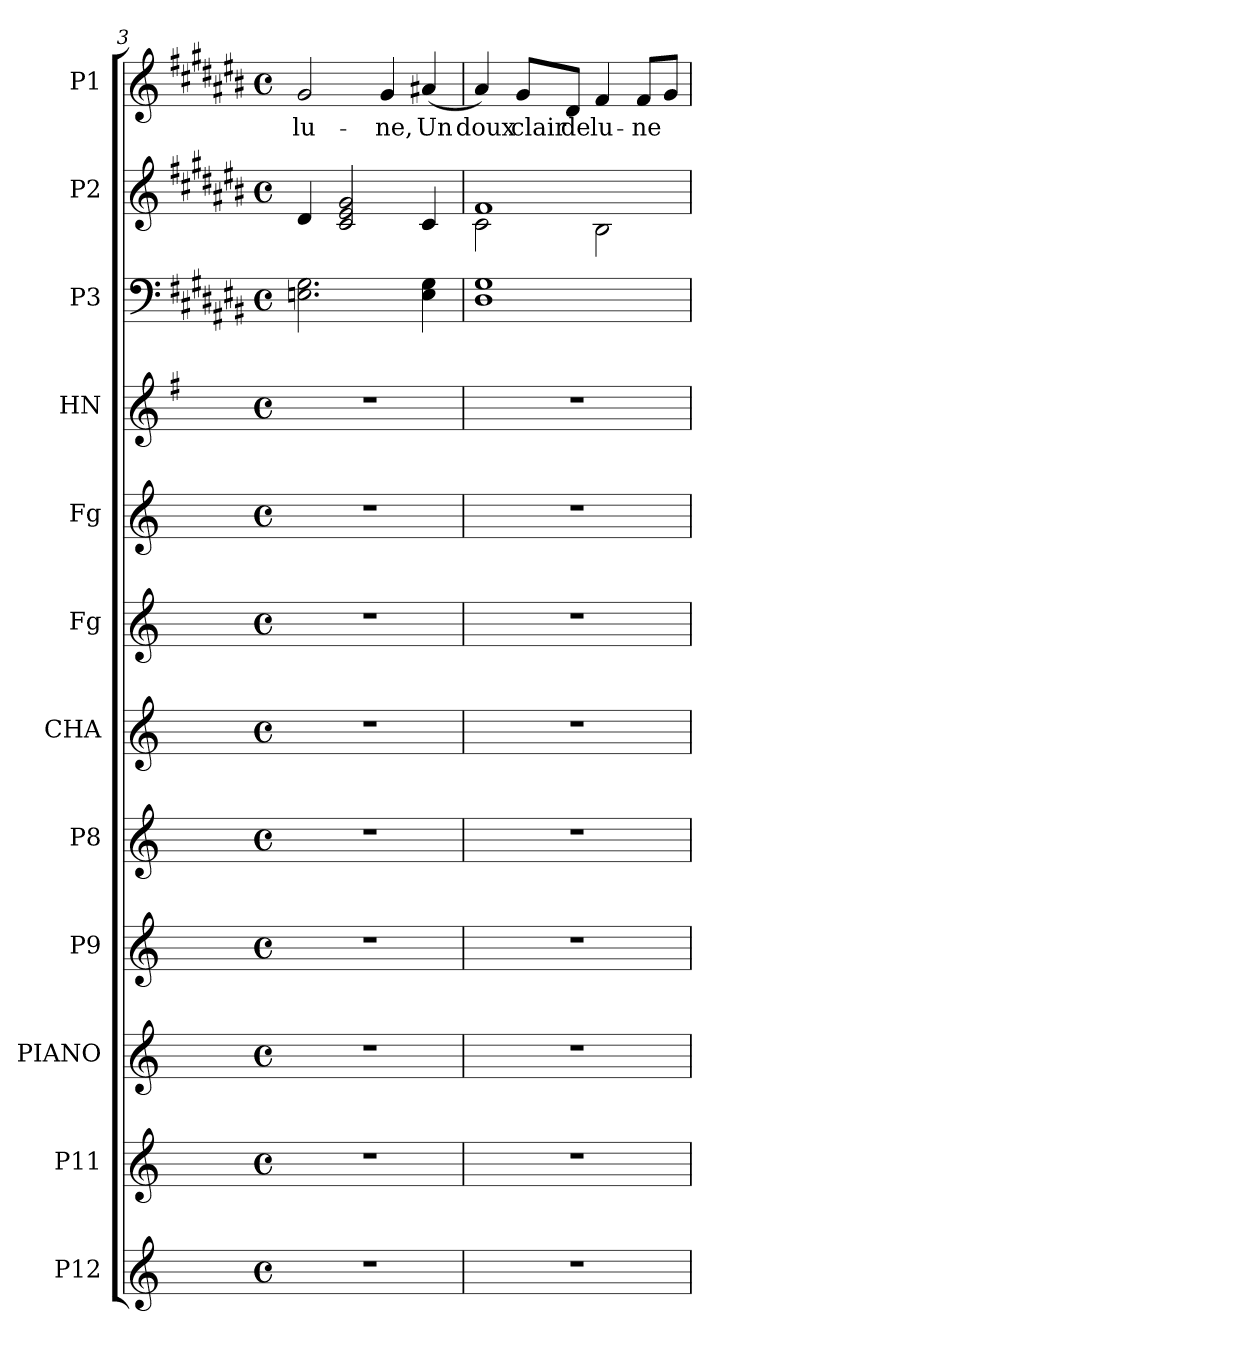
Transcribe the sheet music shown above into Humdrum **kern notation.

**kern	**kern	**kern	**kern	**kern	**kern	**kern	**kern	**kern	**kern	**kern	**kern	**text
*part12	*part11	*part10	*part9	*part8	*part7	*part6	*part5	*part4	*part3	*part2	*part1	*part1
*staff12	*staff11	*staff10	*staff9	*staff8	*staff7	*staff6	*staff5	*staff4	*staff3	*staff2	*staff1	*staff1
*I"P12	*I"P11	*I"PIANO	*I"P9	*I"P8	*I"CHA	*I"Fg	*I"Fg	*I"HN	*I"P3	*I"P2	*I"P1	*
*	*	*I'Pno	*	*	*I'CHA	*I'Fg	*I'Fg	*I'HN	*	*	*	*
*clefG2	*clefG2	*clefG2	*clefG2	*clefG2	*clefG2	*clefG2	*clefG2	*clefG2	*clefF4	*clefG2	*clefG2	*
*	*	*	*	*	*	*	*	*ITrd4c7	*	*	*	*
*k[]	*k[]	*k[]	*k[]	*k[]	*k[]	*k[]	*k[]	*k[]	*k[f#c#g#d#a#e#b#]	*k[f#c#g#d#a#e#b#]	*k[f#c#g#d#a#e#b#]	*
*C:	*C:	*C:	*C:	*C:	*C:	*C:	*C:	*C:	*C#:	*C#:	*C#:	*
*M4/4	*M4/4	*M4/4	*M4/4	*M4/4	*M4/4	*M4/4	*M4/4	*M4/4	*M4/4	*M4/4	*M4/4	*
*met(c)	*met(c)	*met(c)	*met(c)	*met(c)	*met(c)	*met(c)	*met(c)	*met(c)	*met(c)	*met(c)	*met(c)	*
=3	=3	=3	=3	=3	=3	=3	=3	=3	=3	=3	=3	=3
!	!	!	!	!	!	!	!	!	!	!	!	!LO:LY:b:color=#000000
1r	1r	1r	1r	1r	1r	1r	1r	1r	2.Eni\ 2.G#i	4d#i/	2g#i/	lu-
.	.	.	.	.	.	.	.	.	.	2c#i/ 2e#i 2g#i	.	.
!	!	!	!	!	!	!	!	!	!	!	!	!LO:LY:b:color=#000000
.	.	.	.	.	.	.	.	.	.	.	4g#i/	ne,
!	!	!	!	!	!	!	!	!	!	!	!	!LO:LY:b:color=#000000
.	.	.	.	.	.	.	.	.	4Ei\ 4G#i	4c#i/	(4a#Xi/	Un
!!LO:LB:g=z
=4	=4	=4	=4	=4	=4	=4	=4	=4	=4	=4	=4	=4
*	*	*	*	*	*	*	*	*	*	*^	*	*
!	!	!	!	!	!	!	!	!	!	!	!	!	!LO:LY:b:color=#000000
1r	1r	1r	1r	1r	1r	1r	1r	1r	1D#i 1G#i	1f#i	2c#i\	4a#i/)	doux
!	!	!	!	!	!	!	!	!	!	!	!	!	!LO:LY:b:color=#000000
.	.	.	.	.	.	.	.	.	.	.	.	8g#i/L	clair
!	!	!	!	!	!	!	!	!	!	!	!	!	!LO:LY:b:color=#000000
.	.	.	.	.	.	.	.	.	.	.	.	8d#i/J	de
!	!	!	!	!	!	!	!	!	!	!	!	!	!LO:LY:b:color=#000000
.	.	.	.	.	.	.	.	.	.	.	2B#i\	4f#i/	lu-
!	!	!	!	!	!	!	!	!	!	!	!	!	!LO:LY:b:color=#000000
.	.	.	.	.	.	.	.	.	.	.	.	8f#i/L	ne
.	.	.	.	.	.	.	.	.	.	.	.	8g#i/J	.
*	*	*	*	*	*	*	*	*	*	*v	*v	*	*
=	=	=	=	=	=	=	=	=	=	=	=	=
*-	*-	*-	*-	*-	*-	*-	*-	*-	*-	*-	*-	*-
